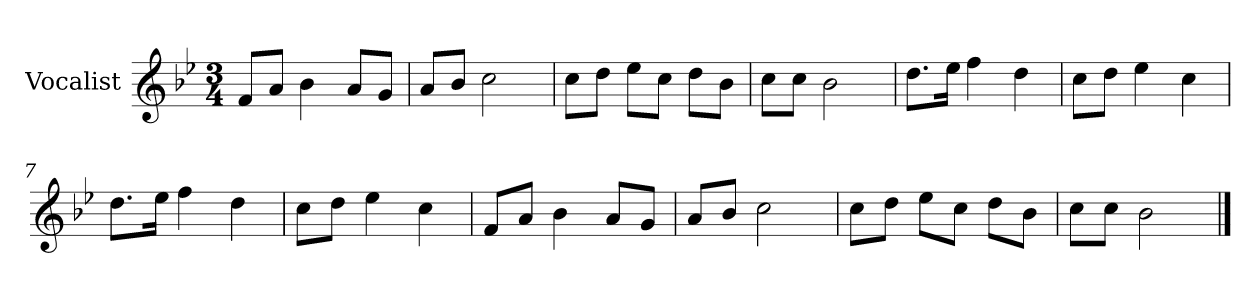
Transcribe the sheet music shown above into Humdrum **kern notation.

**kern
*part1
*staff1
*I"Vocalist
*k[b-e-]
*B-:
*M3/4
=1
8fL
8aJ
4b-
8aL
8gJ
=2
8aL
8b-J
2cc
=3
8ccL
8ddJ
8ee-L
8ccJ
8ddL
8b-J
=4
8ccL
8ccJ
2b-
=5
8.ddL
16ee-Jk
4ff
4dd
=6
8ccL
8ddJ
4ee-
4cc
=7
8.ddL
16ee-Jk
4ff
4dd
=8
8ccL
8ddJ
4ee-
4cc
=9
8fL
8aJ
4b-
8aL
8gJ
=10
8aL
8b-J
2cc
=11
8ccL
8ddJ
8ee-L
8ccJ
8ddL
8b-J
=12
8ccL
8ccJ
2b-
==
*-
